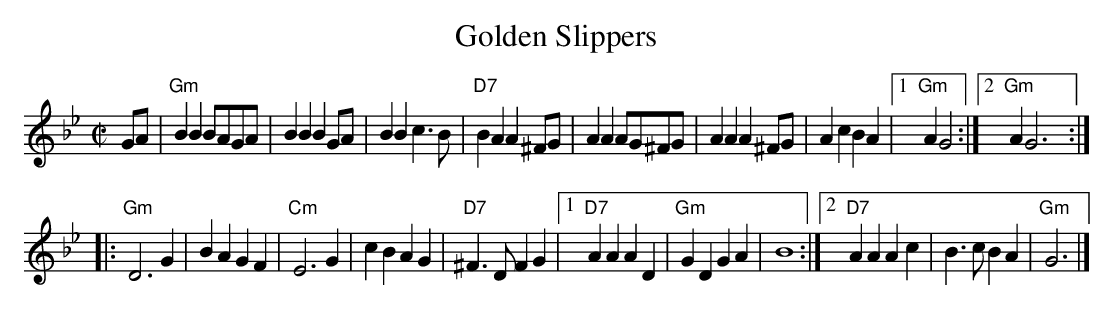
X:1
T: Golden Slippers
M: C|
L: 1/8
K: Gm
GA \
|  "Gm"B2B2 BAGA | B2B2 B2GA | B2B2 c3B | "D7"B2A2 A2^FG |  A2A2 AG^FG | A2A2 A2^FG | A2c2 B2A2 |1 "Gm"A2G4 \
                                                                                               :|2 "Gm"A2G6 :|
|: "Gm"D6 G2 | B2A2 G2F2 | "Cm"E6 G2 | c2B2 A2G2 | "D7"^F3D F2G2 |1 "D7"A2A2 A2D2 | "Gm"G2D2 G2A2 | B8 \
                                                                 :|2 "D7"A2A2 A2c2 | B3c B2A2 | "Gm"G6 |]
